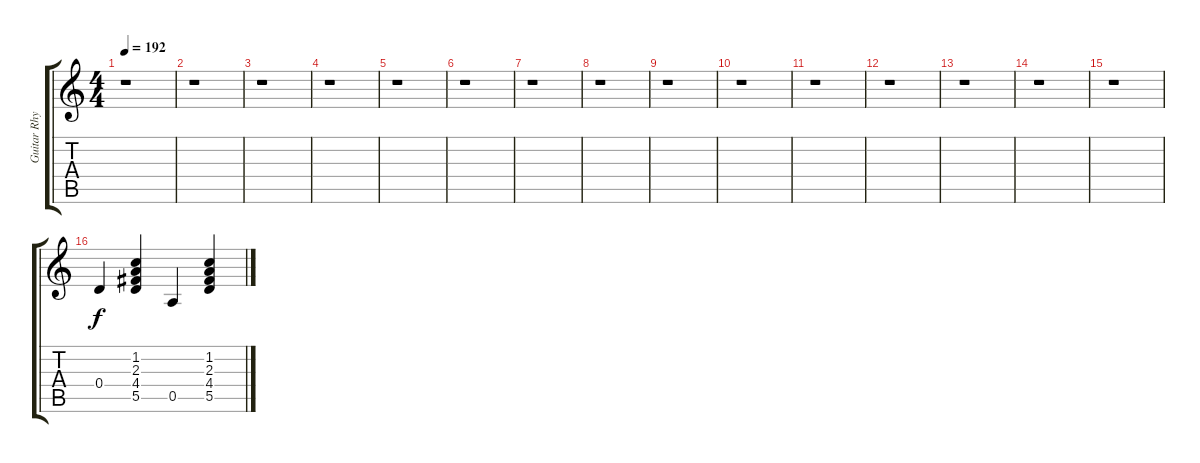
\track ("Guitar Rhythm" "Guitar Rhy") {instrument acousticguitarsteel}
\staff {score tabs}
\tuning (E4 B3 G3 D3 A2 E2) {hide}
\ts (4 4)
\tempo 192
\clef g2
\ks c
r.1{dy f} |
r.1 |
r.1 |
r.1 |
r.1 |
r.1 |
r.1 |
r.1 |
r.1 |
r.1 |
r.1 |
r.1 |
r.1 |
r.1 |
r.1 |
0.4.4 (1.2 2.3 4.4 5.5).4 0.5.4 (1.2 2.3 4.4 5.5).4
